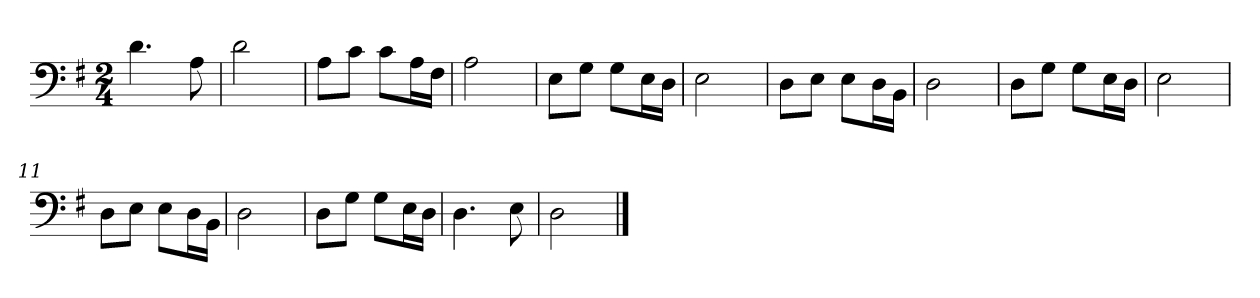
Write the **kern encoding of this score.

**kern
*part1
*staff1
*clefF4
*k[f#]
*M2/4
=1
4.d\
8A\
=2
2d\
=3
8A\L
8c\J
8c\L
16A\L
16F#\JJ
=4
2A\
=5
8E\L
8G\J
8G\L
16E\L
16D\JJ
=6
2E\
=7
8D\L
8E\J
8E\L
16D\L
16BB\JJ
=8
2D\
=9
8D\L
8G\J
8G\L
16E\L
16D\JJ
=10
2E\
=11
8D\L
8E\J
8E\L
16D\L
16BB\JJ
=12
2D\
=13
8D\L
8G\J
8G\L
16E\L
16D\JJ
=14
4.D\
8E\
=15
2D\
==
*-
